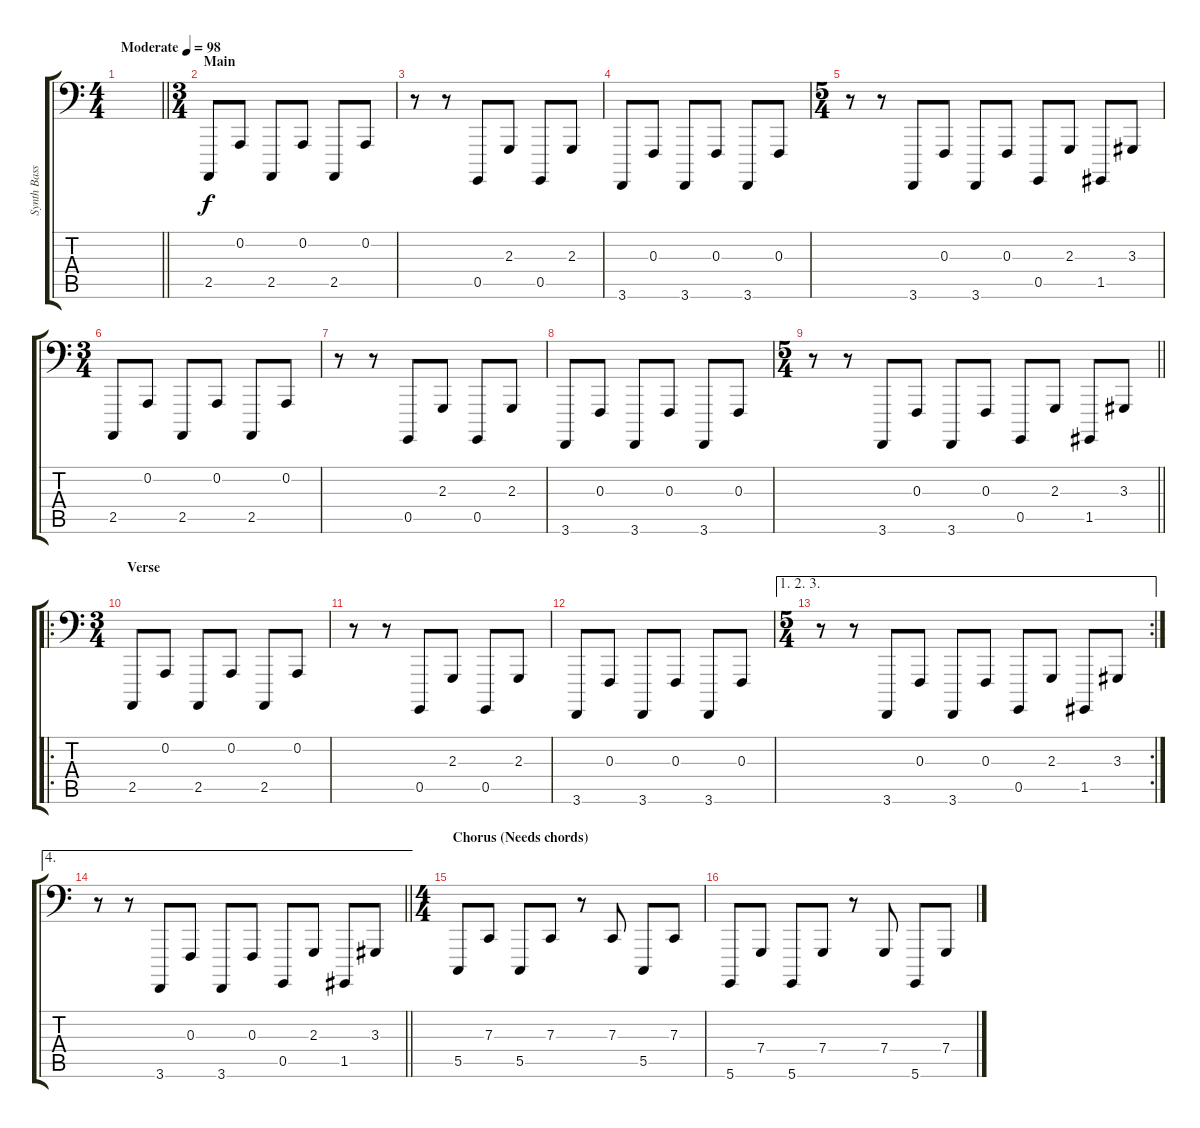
\track ("Synth Bass" "Synth Bass") {instrument synthbrass2}
\staff {score tabs}
\tuning (D2 A1 F1 C1 G0 D0) {hide}
\ts (4 4)
\tempo (98 "Moderate")
\clef f4
\barLineRight lightlight
\ks c
|
\ts (3 4)
\section ("" "Main")
2.5.8 0.2.8 2.5.8 0.2.8 2.5.8 0.2.8 |
r.8 r.8 0.5.8 2.3.8 0.5.8 2.3.8 |
3.6.8 0.3.8 3.6.8 0.3.8 3.6.8 0.3.8 |
\ts (5 4)
r.8 r.8 3.6.8 0.3.8 3.6.8 0.3.8 0.5.8 2.3.8 1.5.8 3.3.8 |
\ts (3 4)
2.5.8 0.2.8 2.5.8 0.2.8 2.5.8 0.2.8 |
r.8 r.8 0.5.8 2.3.8 0.5.8 2.3.8 |
3.6.8 0.3.8 3.6.8 0.3.8 3.6.8 0.3.8 |
\ts (5 4)
\barLineRight lightlight
r.8 r.8 3.6.8 0.3.8 3.6.8 0.3.8 0.5.8 2.3.8 1.5.8 3.3.8 |
\ro
\ts (3 4)
\section ("" "Verse")
2.5.8 0.2.8 2.5.8 0.2.8 2.5.8 0.2.8 |
r.8 r.8 0.5.8 2.3.8 0.5.8 2.3.8 |
3.6.8 0.3.8 3.6.8 0.3.8 3.6.8 0.3.8 |
\ae (1 2 3)
\rc 2
\ts (5 4)
r.8 r.8 3.6.8 0.3.8 3.6.8 0.3.8 0.5.8 2.3.8 1.5.8 3.3.8 |
\ae 4
\barLineRight lightlight
r.8 r.8 3.6.8 0.3.8 3.6.8 0.3.8 0.5.8 2.3.8 1.5.8 3.3.8 |
\ts (4 4)
\section ("" "Chorus (Needs chords)")
5.5.8 7.3.8 5.5.8 7.3.8 r.8 7.3.8 5.5.8 7.3.8 |
5.6.8 7.4.8 5.6.8 7.4.8 r.8 7.4.8 5.6.8 7.4.8
